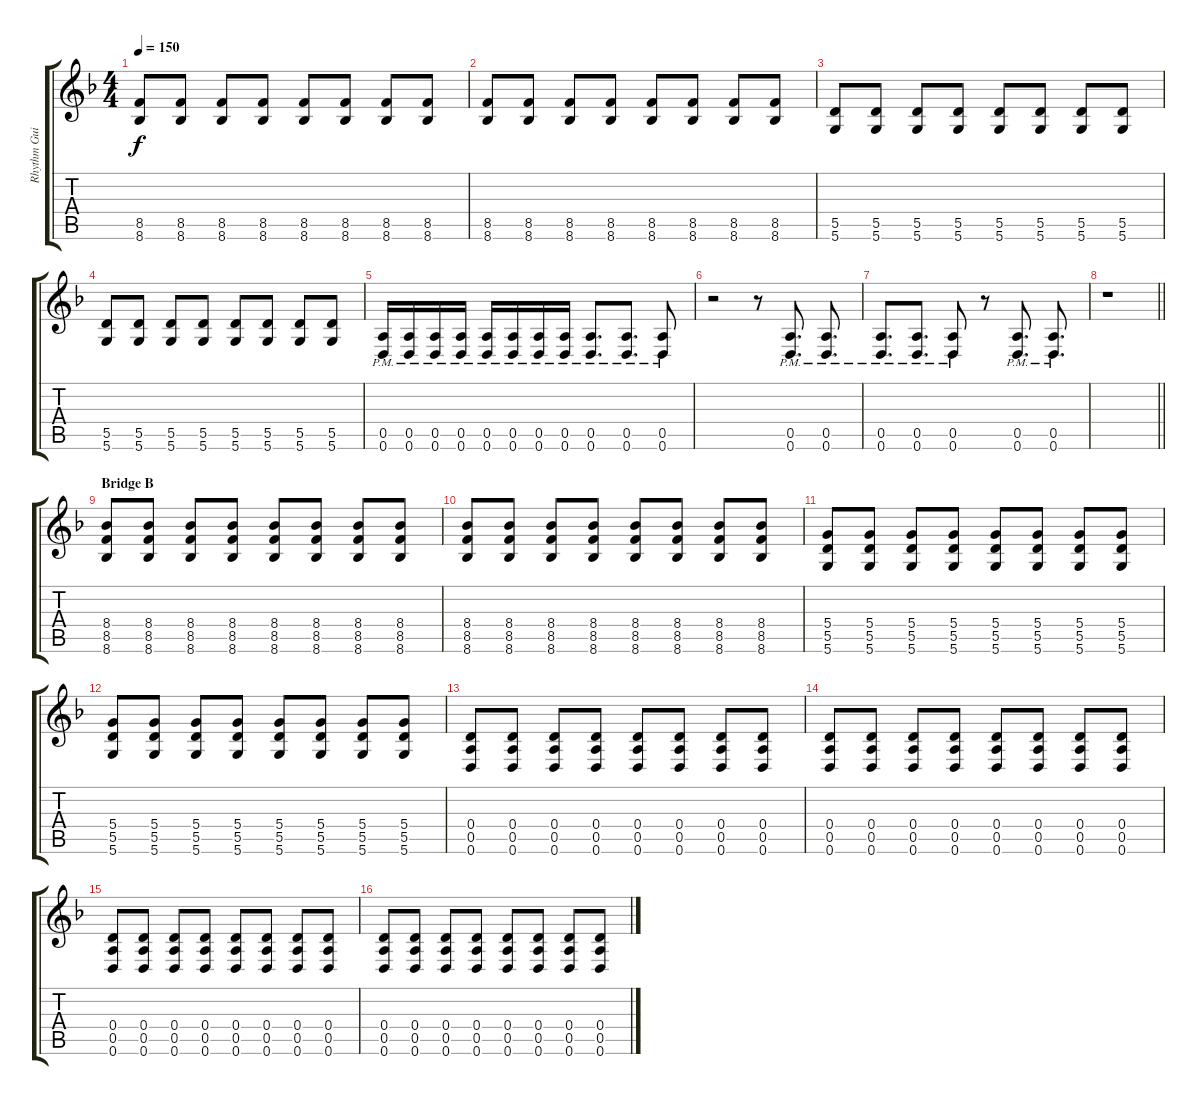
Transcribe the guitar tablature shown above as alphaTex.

\track ("Rhythm Guitar" "Rhythm Gui") {instrument distortionguitar}
\staff {score tabs}
\tuning (E4 B3 G3 D3 A2 D2) {hide}
\ts (4 4)
\tempo 150
\clef g2
\ks f
(8.5 8.6).8{dy f} (8.5 8.6).8 (8.5 8.6).8 (8.5 8.6).8 (8.5 8.6).8 (8.5 8.6).8 (8.5 8.6).8 (8.5 8.6).8 |
(8.5 8.6).8 (8.5 8.6).8 (8.5 8.6).8 (8.5 8.6).8 (8.5 8.6).8 (8.5 8.6).8 (8.5 8.6).8 (8.5 8.6).8 |
(5.5 5.6).8 (5.5 5.6).8 (5.5 5.6).8 (5.5 5.6).8 (5.5 5.6).8 (5.5 5.6).8 (5.5 5.6).8 (5.5 5.6).8 |
(5.5 5.6).8 (5.5 5.6).8 (5.5 5.6).8 (5.5 5.6).8 (5.5 5.6).8 (5.5 5.6).8 (5.5 5.6).8 (5.5 5.6).8 |
(0.5{pm} 0.6{pm}).16 (0.5{pm} 0.6{pm}).16 (0.5{pm} 0.6{pm}).16 (0.5{pm} 0.6{pm}).16 (0.5{pm} 0.6{pm}).16 (0.5{pm} 0.6{pm}).16 (0.5{pm} 0.6{pm}).16 (0.5{pm} 0.6{pm}).16 (0.5{pm} 0.6{pm}).8{d} (0.5{pm} 0.6{pm}).8{d} (0.5{pm} 0.6{pm}).8 |
r.2 r.8 (0.5{pm} 0.6{pm}).8{d} (0.5{pm} 0.6{pm}).8{d} |
(0.5{pm} 0.6{pm}).8{d} (0.5{pm} 0.6{pm}).8{d} (0.5{pm} 0.6{pm}).8 r.8 (0.5{pm} 0.6{pm}).8{d} (0.5{pm} 0.6{pm}).8{d} |
\barLineRight lightlight
r.1 |
\section ("" "Bridge B")
(8.4 8.5 8.6).8 (8.4 8.5 8.6).8 (8.4 8.5 8.6).8 (8.4 8.5 8.6).8 (8.4 8.5 8.6).8 (8.4 8.5 8.6).8 (8.4 8.5 8.6).8 (8.4 8.5 8.6).8 |
(8.4 8.5 8.6).8 (8.4 8.5 8.6).8 (8.4 8.5 8.6).8 (8.4 8.5 8.6).8 (8.4 8.5 8.6).8 (8.4 8.5 8.6).8 (8.4 8.5 8.6).8 (8.4 8.5 8.6).8 |
(5.4 5.5 5.6).8 (5.4 5.5 5.6).8 (5.4 5.5 5.6).8 (5.4 5.5 5.6).8 (5.4 5.5 5.6).8 (5.4 5.5 5.6).8 (5.4 5.5 5.6).8 (5.4 5.5 5.6).8 |
(5.4 5.5 5.6).8 (5.4 5.5 5.6).8 (5.4 5.5 5.6).8 (5.4 5.5 5.6).8 (5.4 5.5 5.6).8 (5.4 5.5 5.6).8 (5.4 5.5 5.6).8 (5.4 5.5 5.6).8 |
(0.4 0.5 0.6).8 (0.4 0.5 0.6).8 (0.4 0.5 0.6).8 (0.4 0.5 0.6).8 (0.4 0.5 0.6).8 (0.4 0.5 0.6).8 (0.4 0.5 0.6).8 (0.4 0.5 0.6).8 |
(0.4 0.5 0.6).8 (0.4 0.5 0.6).8 (0.4 0.5 0.6).8 (0.4 0.5 0.6).8 (0.4 0.5 0.6).8 (0.4 0.5 0.6).8 (0.4 0.5 0.6).8 (0.4 0.5 0.6).8 |
(0.4 0.5 0.6).8 (0.4 0.5 0.6).8 (0.4 0.5 0.6).8 (0.4 0.5 0.6).8 (0.4 0.5 0.6).8 (0.4 0.5 0.6).8 (0.4 0.5 0.6).8 (0.4 0.5 0.6).8 |
(0.4 0.5 0.6).8 (0.4 0.5 0.6).8 (0.4 0.5 0.6).8 (0.4 0.5 0.6).8 (0.4 0.5 0.6).8 (0.4 0.5 0.6).8 (0.4 0.5 0.6).8 (0.4 0.5 0.6).8
